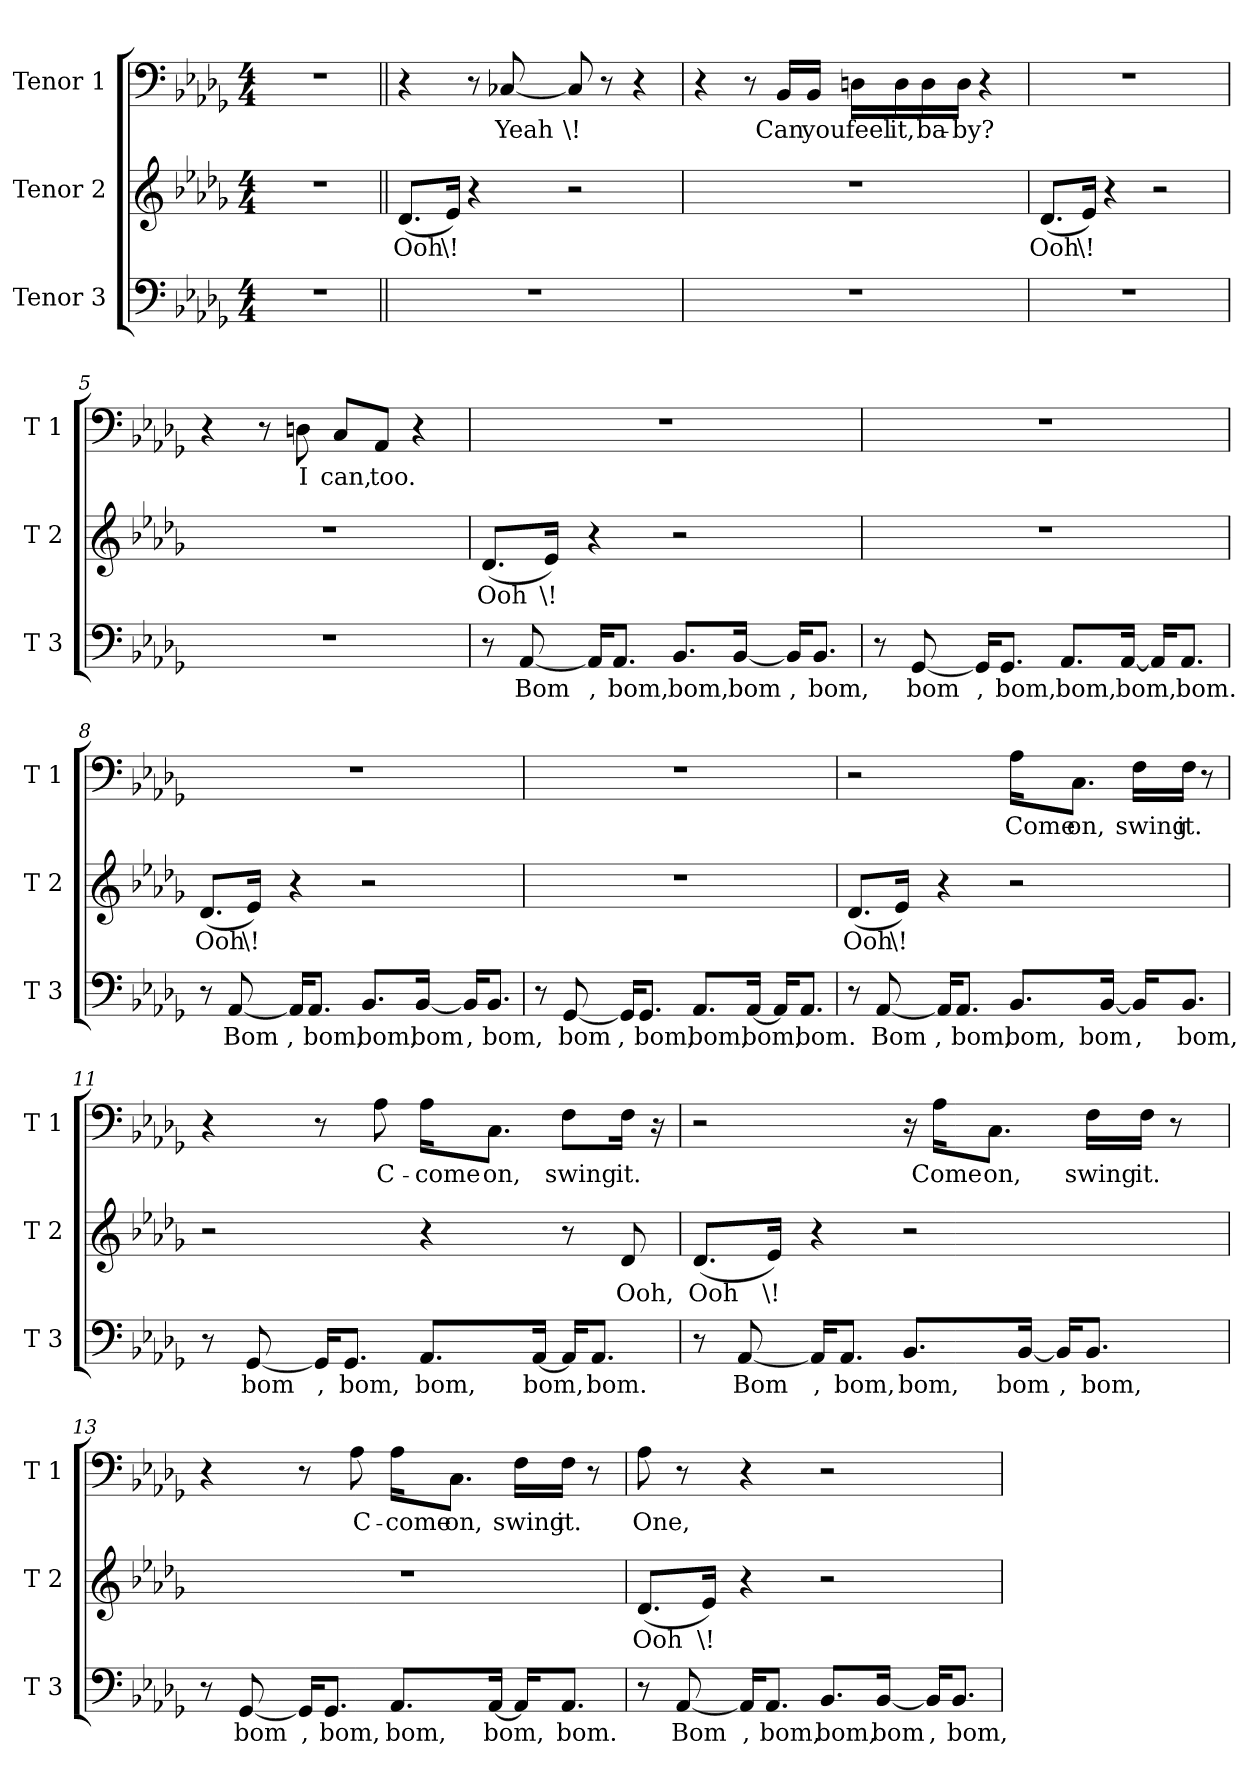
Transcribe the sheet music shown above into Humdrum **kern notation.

**kern	**text	**kern	**text	**kern	**text
*part3	*part3	*part2	*part2	*part1	*part1
*staff3	*staff3	*staff2	*staff2	*staff1	*staff1
*I"Tenor 3	*	*I"Tenor 2	*	*I"Tenor 1	*
*I'T 3	*	*I'T 2	*	*I'T 1	*
*clefF4	*	*clefG2	*	*clefF4	*
*k[b-e-a-d-g-]	*	*k[b-e-a-d-g-]	*	*k[b-e-a-d-g-]	*
*b-:	*	*b-:	*	*b-:	*
*M4/4	*	*M4/4	*	*M4/4	*
=1	=1	=1	=1	=1	=1
1r	.	1r	.	1r	.
=2||	=2||	=2||	=2||	=2||	=2||
!	!	!	!LO:LY:b	!	!
1r	.	(<8.d-/L	Ooh	4r	.
!	!	!	!LO:LY:b	!	!
.	.	16e-/Jk)	\!	.	.
.	.	4r	.	8r	.
!	!	!	!	!LO:N:head=solid	!LO:LY:b
.	.	.	.	[8C-X/	Yeah
!	!	!	!	!LO:N:head=solid	!LO:LY:b
.	.	2r	.	8C-/]	\!
.	.	.	.	8r	.
.	.	.	.	4r	.
=3	=3	=3	=3	=3	=3
1r	.	1r	.	4r	.
.	.	.	.	8r	.
!	!	!	!	!LO:N:head=solid	!LO:LY:b
.	.	.	.	16BB-/LL	Can
!	!	!	!	!LO:N:head=solid	!LO:LY:b
.	.	.	.	16BB-/JJ	you
!	!	!	!	!LO:N:head=solid	!LO:LY:b
.	.	.	.	16Dn\LL	feel
!	!	!	!	!LO:N:head=solid	!LO:LY:b
.	.	.	.	16D\	it,
!	!	!	!	!LO:N:head=solid	!LO:LY:b
.	.	.	.	16D\	ba-
!	!	!	!	!LO:N:head=solid	!LO:LY:b
.	.	.	.	16D\JJ	-by?
.	.	.	.	4r	.
=4	=4	=4	=4	=4	=4
!	!	!	!LO:LY:b	!	!
1r	.	(<8.d-/L	Ooh	1r	.
!	!	!	!LO:LY:b	!	!
.	.	16e-/Jk)	\!	.	.
.	.	4r	.	.	.
.	.	2r	.	.	.
=5	=5	=5	=5	=5	=5
1r	.	1r	.	4r	.
.	.	.	.	8r	.
!	!	!	!	!LO:N:head=solid	!LO:LY:b
.	.	.	.	8Dn\	I
!	!	!	!	!LO:N:head=solid	!LO:LY:b
.	.	.	.	8C/L	can,
!	!	!	!	!LO:N:head=solid	!LO:LY:b
.	.	.	.	8AA-/J	too.
.	.	.	.	4r	.
!!LO:LB:g=z
=6	=6	=6	=6	=6	=6
!	!	!	!LO:LY:b	!	!
8r	.	(<8.d-/L	Ooh	1r	.
!	!LO:LY:b	!	!	!	!
[8AA-/	Bom	.	.	.	.
!	!	!	!LO:LY:b	!	!
.	.	16e-/Jk)	\!	.	.
!	!LO:LY:b	!	!	!	!
16AA-/KL]	,	4r	.	.	.
!	!LO:LY:b	!	!	!	!
8.AA-/J	bom,	.	.	.	.
!	!LO:LY:b	!	!	!	!
8.BB-/L	bom,	2r	.	.	.
!	!LO:LY:b	!	!	!	!
[16BB-/Jk	bom	.	.	.	.
!	!LO:LY:b	!	!	!	!
16BB-/KL]	,	.	.	.	.
!	!LO:LY:b	!	!	!	!
8.BB-/J	bom,	.	.	.	.
=7	=7	=7	=7	=7	=7
8r	.	1r	.	1r	.
!	!LO:LY:b	!	!	!	!
[8GG-/	bom	.	.	.	.
!	!LO:LY:b	!	!	!	!
16GG-/KL]	,	.	.	.	.
!	!LO:LY:b	!	!	!	!
8.GG-/J	bom,	.	.	.	.
!	!LO:LY:b	!	!	!	!
8.AA-/L	bom,	.	.	.	.
!	!LO:LY:b	!	!	!	!
[16AA-/Jk	bom,	.	.	.	.
16AA-/KL]	.	.	.	.	.
!	!LO:LY:b	!	!	!	!
8.AA-/J	bom.	.	.	.	.
=8	=8	=8	=8	=8	=8
!	!	!	!LO:LY:b	!	!
8r	.	(<8.d-/L	Ooh	1r	.
!	!LO:LY:b	!	!	!	!
[8AA-/	Bom	.	.	.	.
!	!	!	!LO:LY:b	!	!
.	.	16e-/Jk)	\!	.	.
!	!LO:LY:b	!	!	!	!
16AA-/KL]	,	4r	.	.	.
!	!LO:LY:b	!	!	!	!
8.AA-/J	bom,	.	.	.	.
!	!LO:LY:b	!	!	!	!
8.BB-/L	bom,	2r	.	.	.
!	!LO:LY:b	!	!	!	!
[16BB-/Jk	bom	.	.	.	.
!	!LO:LY:b	!	!	!	!
16BB-/KL]	,	.	.	.	.
!	!LO:LY:b	!	!	!	!
8.BB-/J	bom,	.	.	.	.
!!LO:LB:g=z
=9	=9	=9	=9	=9	=9
8r	.	1r	.	1r	.
!	!LO:LY:b	!	!	!	!
[8GG-/	bom	.	.	.	.
!	!LO:LY:b	!	!	!	!
16GG-/KL]	,	.	.	.	.
!	!LO:LY:b	!	!	!	!
8.GG-/J	bom,	.	.	.	.
!	!LO:LY:b	!	!	!	!
8.AA-/L	bom,	.	.	.	.
!	!LO:LY:b	!	!	!	!
[16AA-/Jk	bom,	.	.	.	.
16AA-/KL]	.	.	.	.	.
!	!LO:LY:b	!	!	!	!
8.AA-/J	bom.	.	.	.	.
=10	=10	=10	=10	=10	=10
!	!	!	!LO:LY:b	!	!
8r	.	(<8.d-/L	Ooh	2r	.
!	!LO:LY:b	!	!	!	!
[8AA-/	Bom	.	.	.	.
!	!	!	!LO:LY:b	!	!
.	.	16e-/Jk)	\!	.	.
!	!LO:LY:b	!	!	!	!
16AA-/KL]	,	4r	.	.	.
!	!LO:LY:b	!	!	!	!
8.AA-/J	bom,	.	.	.	.
!	!LO:LY:b	!	!	!LO:N:head=solid	!LO:LY:b
8.BB-/L	bom,	2r	.	16A-\KL	Come
!	!	!	!	!LO:N:head=solid	!LO:LY:b
.	.	.	.	8.C\J	on,
!	!LO:LY:b	!	!	!	!
[16BB-/Jk	bom	.	.	.	.
!	!LO:LY:b	!	!	!LO:N:head=solid	!LO:LY:b
16BB-/KL]	,	.	.	16F\LL	swing
!	!LO:LY:b	!	!	!LO:N:head=solid	!LO:LY:b
8.BB-/J	bom,	.	.	16F\JJ	it.
.	.	.	.	8r	.
=11	=11	=11	=11	=11	=11
8r	.	2r	.	4r	.
!	!LO:LY:b	!	!	!	!
[8GG-/	bom	.	.	.	.
!	!LO:LY:b	!	!	!	!
16GG-/KL]	,	.	.	8r	.
!	!LO:LY:b	!	!	!	!
8.GG-/J	bom,	.	.	.	.
!	!	!	!	!LO:N:head=solid	!LO:LY:b
.	.	.	.	8A-\	C-
!	!LO:LY:b	!	!	!LO:N:head=solid	!LO:LY:b
8.AA-/L	bom,	4r	.	16A-\KL	-come
!	!	!	!	!LO:N:head=solid	!LO:LY:b
.	.	.	.	8.C\J	on,
!	!LO:LY:b	!	!	!	!
[16AA-/Jk	bom,	.	.	.	.
!	!	!	!	!LO:N:head=solid	!LO:LY:b
16AA-/KL]	.	8r	.	8F\L	swing
!	!LO:LY:b	!	!	!	!
8.AA-/J	bom.	.	.	.	.
!	!	!	!LO:LY:b	!LO:N:head=solid	!LO:LY:b
.	.	8d-/	Ooh,	16F\Jk	it.
.	.	.	.	16r	.
!!LO:PB:g=z
=12	=12	=12	=12	=12	=12
!	!	!	!LO:LY:b	!	!
8r	.	(<8.d-/L	Ooh	2r	.
!	!LO:LY:b	!	!	!	!
[8AA-/	Bom	.	.	.	.
!	!	!	!LO:LY:b	!	!
.	.	16e-/Jk)	\!	.	.
!	!LO:LY:b	!	!	!	!
16AA-/KL]	,	4r	.	.	.
!	!LO:LY:b	!	!	!	!
8.AA-/J	bom,	.	.	.	.
!	!LO:LY:b	!	!	!	!
8.BB-/L	bom,	2r	.	16r	.
!	!	!	!	!LO:N:head=solid	!LO:LY:b
.	.	.	.	16A-\KL	Come
!	!	!	!	!LO:N:head=solid	!LO:LY:b
.	.	.	.	8.C\J	on,
!	!LO:LY:b	!	!	!	!
[16BB-/Jk	bom	.	.	.	.
!	!LO:LY:b	!	!	!	!
16BB-/KL]	,	.	.	.	.
!	!LO:LY:b	!	!	!LO:N:head=solid	!LO:LY:b
8.BB-/J	bom,	.	.	16F\LL	swing
!	!	!	!	!LO:N:head=solid	!LO:LY:b
.	.	.	.	16F\JJ	it.
.	.	.	.	8r	.
16ryy	.	16ryy	.	.	.
=13	=13	=13	=13	=13	=13
8r	.	1r	.	4r	.
!	!LO:LY:b	!	!	!	!
[8GG-/	bom	.	.	.	.
!	!LO:LY:b	!	!	!	!
16GG-/KL]	,	.	.	8r	.
!	!LO:LY:b	!	!	!	!
8.GG-/J	bom,	.	.	.	.
!	!	!	!	!LO:N:head=solid	!LO:LY:b
.	.	.	.	8A-\	C-
!	!LO:LY:b	!	!	!LO:N:head=solid	!LO:LY:b
8.AA-/L	bom,	.	.	16A-\KL	-come
!	!	!	!	!LO:N:head=solid	!LO:LY:b
.	.	.	.	8.C\J	on,
!	!LO:LY:b	!	!	!	!
[16AA-/Jk	bom,	.	.	.	.
!	!	!	!	!LO:N:head=solid	!LO:LY:b
16AA-/KL]	.	.	.	16F\LL	swing
!	!LO:LY:b	!	!	!LO:N:head=solid	!LO:LY:b
8.AA-/J	bom.	.	.	16F\JJ	it.
.	.	.	.	8r	.
=14	=14	=14	=14	=14	=14
!	!	!	!LO:LY:b	!LO:N:head=solid	!LO:LY:b
8r	.	(<8.d-/L	Ooh	8A-\	One,
!	!LO:LY:b	!	!	!	!
[8AA-/	Bom	.	.	8r	.
!	!	!	!LO:LY:b	!	!
.	.	16e-/Jk)	\!	.	.
!	!LO:LY:b	!	!	!	!
16AA-/KL]	,	4r	.	4r	.
!	!LO:LY:b	!	!	!	!
8.AA-/J	bom,	.	.	.	.
!	!LO:LY:b	!	!	!	!
8.BB-/L	bom,	2r	.	2r	.
!	!LO:LY:b	!	!	!	!
[16BB-/Jk	bom	.	.	.	.
!	!LO:LY:b	!	!	!	!
16BB-/KL]	,	.	.	.	.
!	!LO:LY:b	!	!	!	!
8.BB-/J	bom,	.	.	.	.
=	=	=	=	=	=
*-	*-	*-	*-	*-	*-
